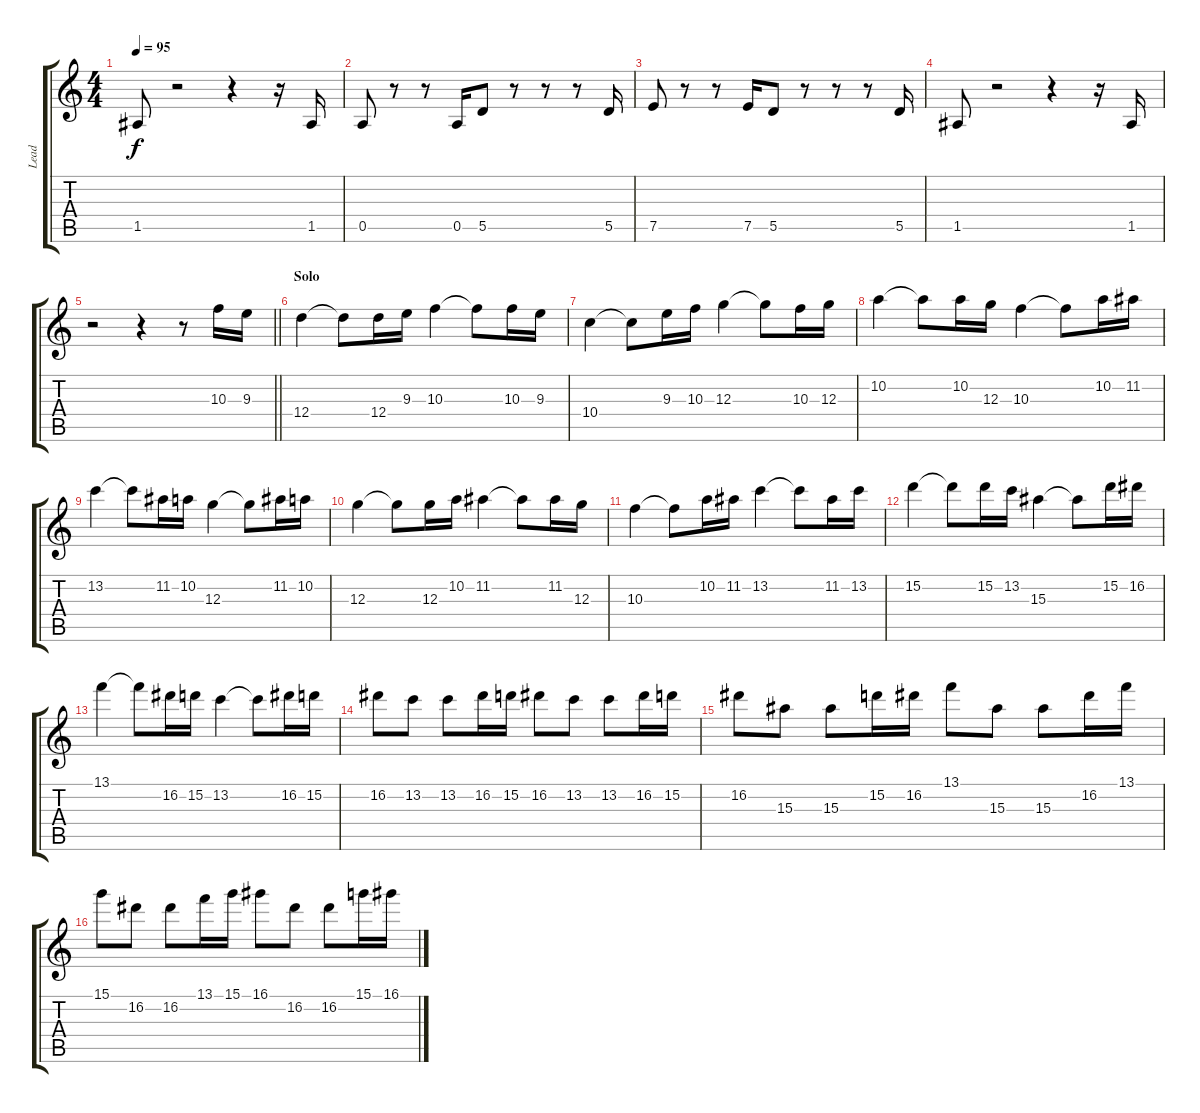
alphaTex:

\track ("Lead" "Lead") {instrument distortionguitar}
\staff {score tabs}
\tuning (E4 B3 G3 D3 A2 E2) {hide}
\ts (4 4)
\tempo 95
\clef g2
\ks c
1.5.8{dy f} r.2 r.4 r.16 1.5.16 |
0.5.8 r.8 r.8 0.5.16 5.5.8 r.8 r.8 r.8 5.5.16 |
7.5.8 r.8 r.8 7.5.16 5.5.8 r.8 r.8 r.8 5.5.16 |
1.5.8 r.2 r.4 r.16 1.5.16 |
\barLineRight lightlight
r.2 r.4 r.8 10.3.16 9.3.16 |
\section ("" "Solo")
12.4.4 12.4{t}.8 12.4.16 9.3.16 10.3.4 10.3{t}.8 10.3.16 9.3.16 |
10.4.4 10.4{t}.8 9.3.16 10.3.16 12.3.4 12.3{t}.8 10.3.16 12.3.16 |
10.2.4 10.2{t}.8 10.2.16 12.3.16 10.3.4 10.3{t}.8 10.2.16 11.2.16 |
13.2.4 13.2{t}.8 11.2.16 10.2.16 12.3.4 12.3{t}.8 11.2.16 10.2.16 |
12.3.4 12.3{t}.8 12.3.16 10.2.16 11.2.4 11.2{t}.8 11.2.16 12.3.16 |
10.3.4 10.3{t}.8 10.2.16 11.2.16 13.2.4 13.2{t}.8 11.2.16 13.2.16 |
15.2.4 15.2{t}.8 15.2.16 13.2.16 15.3.4 15.3{t}.8 15.2.16 16.2.16 |
13.1.4 13.1{t}.8 16.2.16 15.2.16 13.2.4 13.2{t}.8 16.2.16 15.2.16 |
16.2.8 13.2.8 13.2.8 16.2.16 15.2.16 16.2.8 13.2.8 13.2.8 16.2.16 15.2.16 |
16.2.8 15.3.8 15.3.8 15.2.16 16.2.16 13.1.8 15.3.8 15.3.8 16.2.16 13.1.16 |
15.1.8 16.2.8 16.2.8 13.1.16 15.1.16 16.1.8 16.2.8 16.2.8 15.1.16 16.1.16
